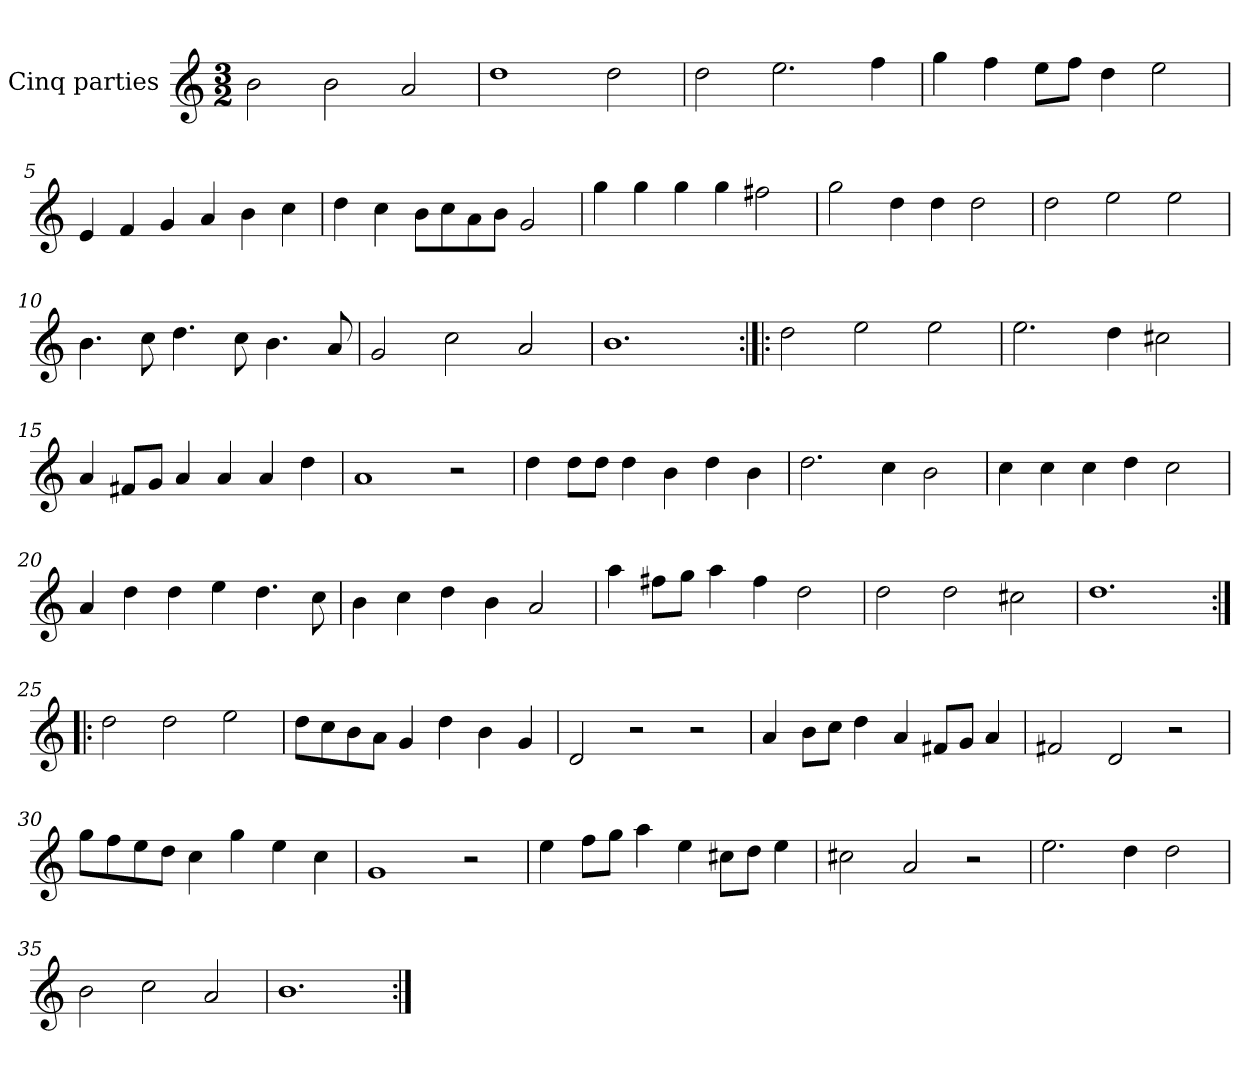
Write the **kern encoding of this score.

**kern
*part1
*staff1
*I"Cinq parties
*clefG2
*k[]
*M3/2
*MM180
=1
2b\
2b\
2a/
=2
1dd
2dd\
=3
2dd\
2.ee\
4ff\
=4
4gg\
4ff\
8ee\L
8ff\J
4dd\
2ee\
=5
4e/
4f/
4g/
4a/
4b\
4cc\
=6
4dd\
4cc\
8b\L
8cc\
8a\
8b\J
2g/
=7
4gg\
4gg\
4gg\
4gg\
2ff#X\
=8
2gg\
4dd\
4dd\
2dd\
=9
2dd\
2ee\
2ee\
=10
4.b\
8cc\
4.dd\
8cc\
4.b\
8a/
=11
2g/
2cc\
2a/
=12
1.b
=13:|!|:
2dd\
2ee\
2ee\
=14
2.ee\
4dd\
2cc#X\
=15
4a/
8f#X/L
8g/J
4a/
4a/
4a/
4dd\
=16
1a
2r
=17
4dd\
8dd\L
8dd\J
4dd\
4b\
4dd\
4b\
=18
2.dd\
4cc\
2b\
=19
4cc\
4cc\
4cc\
4dd\
2cc\
=20
4a/
4dd\
4dd\
4ee\
4.dd\
8cc\
=21
4b\
4cc\
4dd\
4b\
2a/
=22
4aa\
8ff#X\L
8gg\J
4aa\
4ff#\
2dd\
=23
2dd\
2dd\
2cc#X\
=24
1.dd
=25:|!|:
2dd\
2dd\
2ee\
=26
8dd\L
8cc\
8b\
8a\J
4g/
4dd\
4b\
4g/
=27
2d/
2r
2r
=28
4a/
8b\L
8cc\J
4dd\
4a/
8f#X/L
8g/J
4a/
=29
2f#X/
2d/
2r
=30
8gg\L
8ff\
8ee\
8dd\J
4cc\
4gg\
4ee\
4cc\
=31
1g
2r
=32
4ee\
8ff\L
8gg\J
4aa\
4ee\
8cc#X\L
8dd\J
4ee\
=33
2cc#X\
2a/
2r
=34
2.ee\
4dd\
2dd\
=35
2b\
2cc\
2a/
=36
1.b
=:|!
*-
